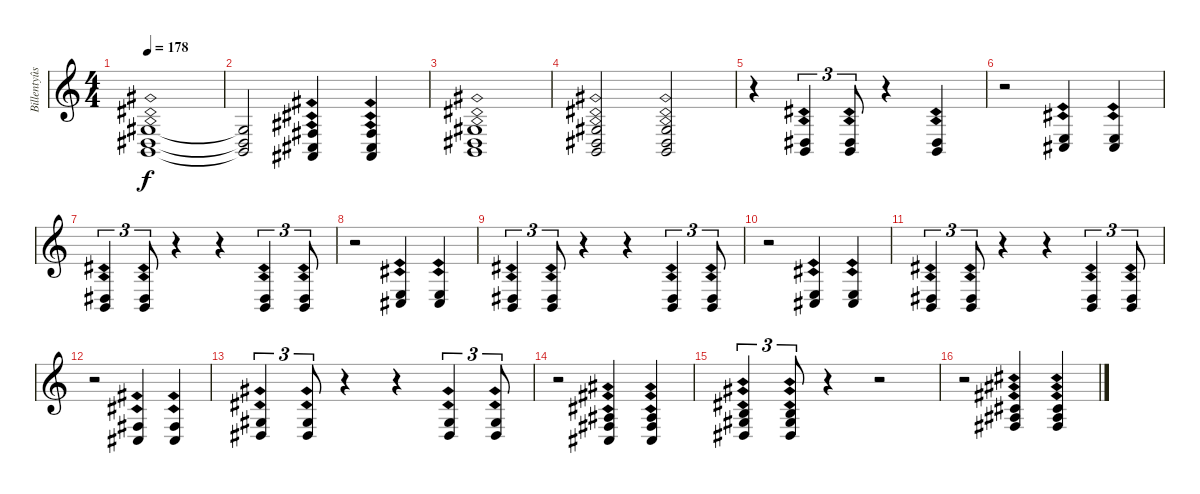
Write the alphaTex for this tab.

\track ("Billentyûs 1 (David Rosenthal)" "Billentyûs") {instrument percussiveorgan}
\staff {score}
\tuning (E4 B3 G3 D3 A2 E2 B1) {hide}
\ts (4 4)
\tempo 178
\clef g2
\ks c
(6.4{ph 12} 6.5{ph 12} 7.6{ph 12}).1{dy f} |
(6.4{t} 6.5{t} 7.6{t}).2 (4.4{ph 12} 4.5{ph 12} 6.6{ph 12}).4 (4.4{ph 12} 4.5{ph 12} 6.6{ph 12}).4 |
(6.4{ph 12} 6.5{ph 12} 7.6{ph 12}).1 |
(6.4{ph 12} 6.5{ph 12} 7.6{ph 12}).2 (6.4{ph 12} 6.5{ph 12} 7.6{ph 12}).2 |
r.4 (6.5{ph 12} 7.6{ph 12}).4{tu (3 2)} (6.5{ph 12} 7.6{ph 12}).8{tu (3 2)} r.4 (6.5{ph 12} 7.6{ph 12}).4 |
r.2 (7.5{ph 12} 9.6{ph 12}).4 (7.5{ph 12} 9.6{ph 12}).4 |
(6.5{ph 12} 7.6{ph 12}).4{tu (3 2)} (6.5{ph 12} 7.6{ph 12}).8{tu (3 2)} r.4 r.4 (6.5{ph 12} 7.6{ph 12}).4{tu (3 2)} (6.5{ph 12} 7.6{ph 12}).8{tu (3 2)} |
r.2 (7.5{ph 12} 9.6{ph 12}).4 (7.5{ph 12} 9.6{ph 12}).4 |
(6.5{ph 12} 7.6{ph 12}).4{tu (3 2)} (6.5{ph 12} 7.6{ph 12}).8{tu (3 2)} r.4 r.4 (6.5{ph 12} 7.6{ph 12}).4{tu (3 2)} (6.5{ph 12} 7.6{ph 12}).8{tu (3 2)} |
r.2 (7.5{ph 12} 9.6{ph 12}).4 (7.5{ph 12} 9.6{ph 12}).4 |
(6.5{ph 12} 7.6{ph 12}).4{tu (3 2)} (6.5{ph 12} 7.6{ph 12}).8{tu (3 2)} r.4 r.4 (6.5{ph 12} 7.6{ph 12}).4{tu (3 2)} (6.5{ph 12} 7.6{ph 12}).8{tu (3 2)} |
r.2 (4.4{ph 12} 4.5{ph 12}).4 (4.4{ph 12} 4.5{ph 12}).4 |
(1.3{ph 12} 1.4{ph 12}).4{tu (3 2)} (1.3{ph 12} 1.4{ph 12}).8{tu (3 2)} r.4 r.4 (1.3{ph 12} 1.4{ph 12}).4{tu (3 2)} (1.3{ph 12} 1.4{ph 12}).8{tu (3 2)} |
r.2 (3.3{ph 12} 4.4{ph 12} 4.5{ph 12}).4 (3.3{ph 12} 4.4{ph 12} 4.5{ph 12}).4 |
(0.2{ph 12} 1.3{ph 12} 1.4{ph 12}).4{tu (3 2)} (0.2{ph 12} 1.3{ph 12} 1.4{ph 12}).8{tu (3 2)} r.4 r.2 |
r.2 (2.2{ph 12} 3.3{ph 12} 4.4{ph 12}).4 (2.2{ph 12} 3.3{ph 12} 4.4{ph 12}).4
